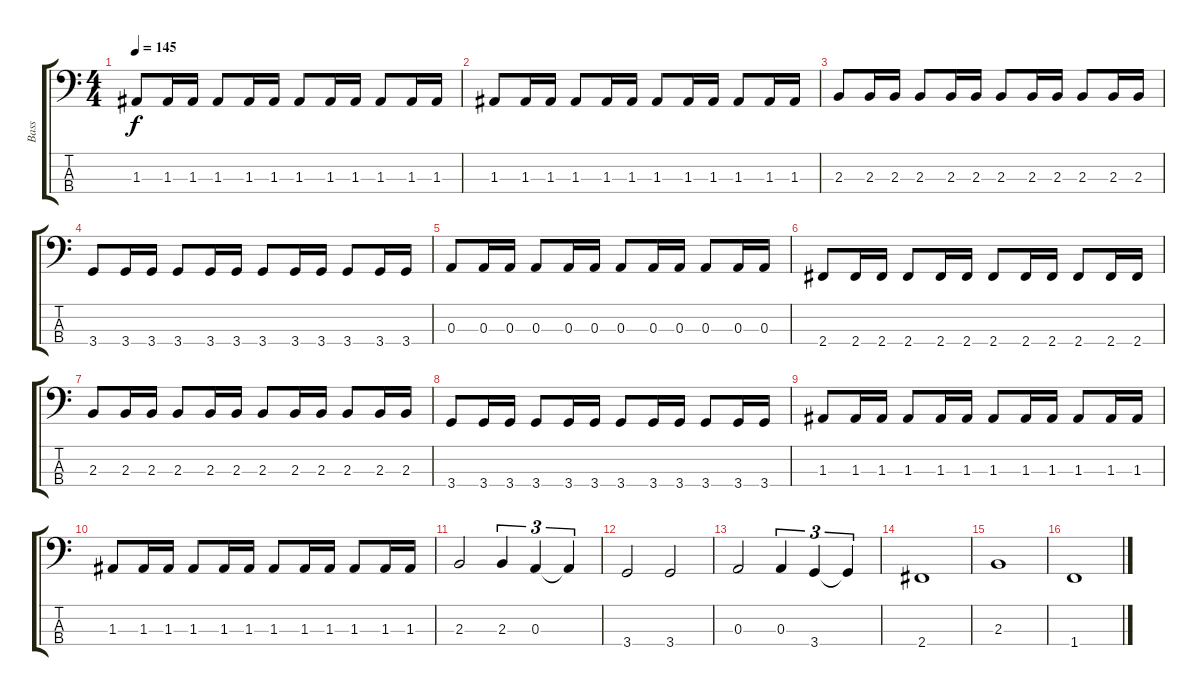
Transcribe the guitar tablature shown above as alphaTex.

\track ("Bass" "Bass") {instrument electricbasspick}
\staff {score tabs}
\tuning (G2 D2 A1 E1) {hide}
\ts (4 4)
\tempo 145
\clef f4
\ks c
1.3.8{dy f} 1.3.16 1.3.16 1.3.8 1.3.16 1.3.16 1.3.8 1.3.16 1.3.16 1.3.8 1.3.16 1.3.16 |
1.3.8 1.3.16 1.3.16 1.3.8 1.3.16 1.3.16 1.3.8 1.3.16 1.3.16 1.3.8 1.3.16 1.3.16 |
2.3.8 2.3.16 2.3.16 2.3.8 2.3.16 2.3.16 2.3.8 2.3.16 2.3.16 2.3.8 2.3.16 2.3.16 |
3.4.8 3.4.16 3.4.16 3.4.8 3.4.16 3.4.16 3.4.8 3.4.16 3.4.16 3.4.8 3.4.16 3.4.16 |
0.3.8 0.3.16 0.3.16 0.3.8 0.3.16 0.3.16 0.3.8 0.3.16 0.3.16 0.3.8 0.3.16 0.3.16 |
2.4.8 2.4.16 2.4.16 2.4.8 2.4.16 2.4.16 2.4.8 2.4.16 2.4.16 2.4.8 2.4.16 2.4.16 |
2.3.8 2.3.16 2.3.16 2.3.8 2.3.16 2.3.16 2.3.8 2.3.16 2.3.16 2.3.8 2.3.16 2.3.16 |
3.4.8 3.4.16 3.4.16 3.4.8 3.4.16 3.4.16 3.4.8 3.4.16 3.4.16 3.4.8 3.4.16 3.4.16 |
1.3.8 1.3.16 1.3.16 1.3.8 1.3.16 1.3.16 1.3.8 1.3.16 1.3.16 1.3.8 1.3.16 1.3.16 |
1.3.8 1.3.16 1.3.16 1.3.8 1.3.16 1.3.16 1.3.8 1.3.16 1.3.16 1.3.8 1.3.16 1.3.16 |
2.3.2 2.3.4{tu (3 2)} 0.3.4{tu (3 2)} 0.3{t}.4{tu (3 2)} |
3.4.2 3.4.2 |
0.3.2 0.3.4{tu (3 2)} 3.4.4{tu (3 2)} 3.4{t}.4{tu (3 2)} |
2.4.1 |
2.3.1 |
1.4.1
